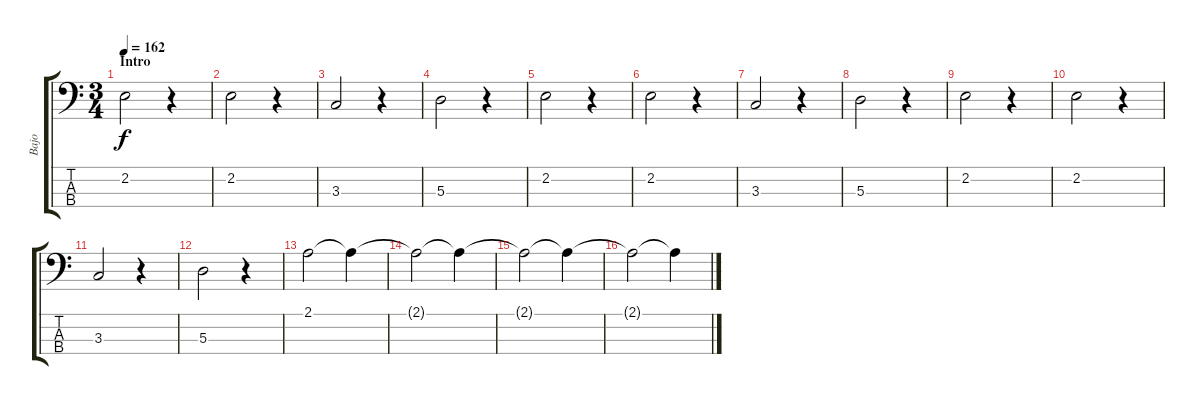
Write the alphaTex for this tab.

\track ("Bajo" "Bajo") {instrument electricbassfinger}
\staff {score tabs}
\tuning (G2 D2 A1 E1) {hide}
\ts (3 4)
\section ("" "Intro")
\tempo 162
\clef f4
\ks c
2.2.2{dy f instrument electricbassfinger} r.4 |
2.2.2 r.4 |
3.3.2 r.4 |
5.3.2 r.4 |
2.2.2 r.4 |
2.2.2 r.4 |
3.3.2 r.4 |
5.3.2 r.4 |
2.2.2 r.4 |
2.2.2 r.4 |
3.3.2 r.4 |
5.3.2 r.4 |
2.1.2 2.1{t}.4 |
2.1{t}.2 2.1{t}.4 |
2.1{t}.2 2.1{t}.4 |
2.1{t}.2 2.1{t}.4
